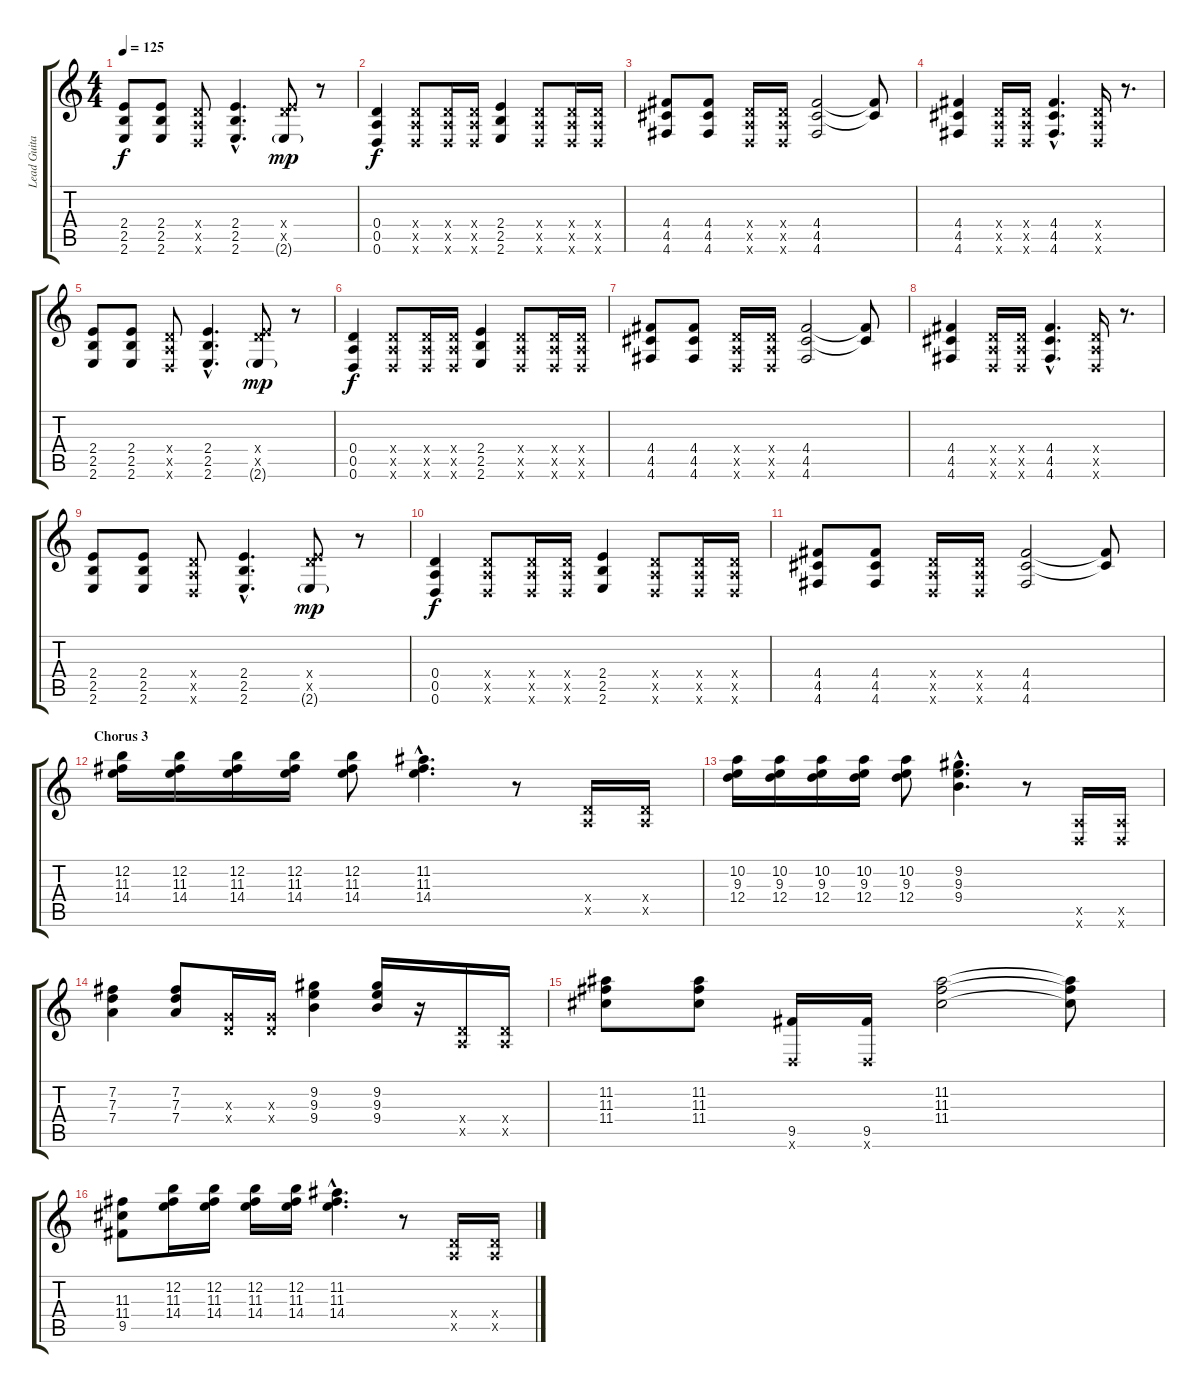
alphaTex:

\track ("Lead Guitar" "Lead Guita") {instrument distortionguitar}
\staff {score tabs}
\tuning (E4 B3 G3 D3 A2 D2) {hide}
\ts (4 4)
\tempo 125
\clef g2
\ks c
(2.4 2.5 2.6).8{dy f} (2.4 2.5 2.6).8 (0.4{x} 0.5{x} 0.6{x}).8 (2.4{hac} 2.5{hac} 2.6{hac}).4{d} (0.4{x} 7.5{x} 2.6{g}).8{dy mp} r.8 |
(0.4 0.5 0.6).4{dy f} (0.4{x} 0.5{x} 0.6{x}).8 (0.4{x} 0.5{x} 0.6{x}).16 (0.4{x} 0.5{x} 0.6{x}).16 (2.4 2.5 2.6).4 (0.4{x} 0.5{x} 0.6{x}).8 (0.4{x} 0.5{x} 0.6{x}).16 (0.4{x} 0.5{x} 0.6{x}).16 |
(4.4 4.5 4.6).8 (4.4 4.5 4.6).8 (0.4{x} 0.5{x} 0.6{x}).16 (0.4{x} 0.5{x} 0.6{x}).16 (4.4 4.5 4.6).2 (4.4{t} 4.5{t}).8 |
(4.4 4.5 4.6).4 (0.4{x} 0.5{x} 0.6{x}).16 (0.4{x} 0.5{x} 0.6{x}).16 (4.4{hac} 4.5{hac} 4.6{hac}).4{d} (0.4{x} 0.5{x} 0.6{x}).16 r.8{d} |
(2.4 2.5 2.6).8 (2.4 2.5 2.6).8 (0.4{x} 0.5{x} 0.6{x}).8 (2.4{hac} 2.5{hac} 2.6{hac}).4{d} (0.4{x} 7.5{x} 2.6{g}).8{dy mp} r.8 |
(0.4 0.5 0.6).4{dy f} (0.4{x} 0.5{x} 0.6{x}).8 (0.4{x} 0.5{x} 0.6{x}).16 (0.4{x} 0.5{x} 0.6{x}).16 (2.4 2.5 2.6).4 (0.4{x} 0.5{x} 0.6{x}).8 (0.4{x} 0.5{x} 0.6{x}).16 (0.4{x} 0.5{x} 0.6{x}).16 |
(4.4 4.5 4.6).8 (4.4 4.5 4.6).8 (0.4{x} 0.5{x} 0.6{x}).16 (0.4{x} 0.5{x} 0.6{x}).16 (4.4 4.5 4.6).2 (4.4{t} 4.5{t}).8 |
(4.4 4.5 4.6).4 (0.4{x} 0.5{x} 0.6{x}).16 (0.4{x} 0.5{x} 0.6{x}).16 (4.4{hac} 4.5{hac} 4.6{hac}).4{d} (0.4{x} 0.5{x} 0.6{x}).16 r.8{d} |
(2.4 2.5 2.6).8 (2.4 2.5 2.6).8 (0.4{x} 0.5{x} 0.6{x}).8 (2.4{hac} 2.5{hac} 2.6{hac}).4{d} (0.4{x} 7.5{x} 2.6{g}).8{dy mp} r.8 |
(0.4 0.5 0.6).4{dy f} (0.4{x} 0.5{x} 0.6{x}).8 (0.4{x} 0.5{x} 0.6{x}).16 (0.4{x} 0.5{x} 0.6{x}).16 (2.4 2.5 2.6).4 (0.4{x} 0.5{x} 0.6{x}).8 (0.4{x} 0.5{x} 0.6{x}).16 (0.4{x} 0.5{x} 0.6{x}).16 |
(4.4 4.5 4.6).8 (4.4 4.5 4.6).8 (0.4{x} 0.5{x} 0.6{x}).16 (0.4{x} 0.5{x} 0.6{x}).16 (4.4 4.5 4.6).2 (4.4{t} 4.5{t}).8 |
\section ("" "Chorus 3")
(12.2 11.3 14.4).16 (12.2 11.3 14.4).16 (12.2 11.3 14.4).16 (12.2 11.3 14.4).16 (12.2 11.3 14.4).8 (11.2{hac} 11.3{hac} 14.4{hac}).4{d} r.8 (0.4{x} 0.5{x}).16 (0.4{x} 0.5{x}).16 |
(10.2 9.3 12.4).16 (10.2 9.3 12.4).16 (10.2 9.3 12.4).16 (10.2 9.3 12.4).16 (10.2 9.3 12.4).8 (9.2{hac} 9.3{hac} 9.4{hac}).4{d} r.8 (0.5{x} 0.6{x}).16 (0.5{x} 0.6{x}).16 |
(7.2 7.3 7.4).4 (7.2 7.3 7.4).8 (0.3{x} 0.4{x}).16 (0.3{x} 0.4{x}).16 (9.2 9.3 9.4).4 (9.2 9.3 9.4).16 r.16 (0.4{x} 0.5{x}).16 (0.4{x} 0.5{x}).16 |
(11.2 11.3 11.4).8 (11.2 11.3 11.4).8 (9.5 0.6{x}).16 (9.5 0.6{x}).16 (11.2 11.3 11.4).2 (11.2{t} 11.3{t} 11.4{t}).8 |
(11.3 11.4 9.5).8 (12.2 11.3 14.4).16 (12.2 11.3 14.4).16 (12.2 11.3 14.4).16 (12.2 11.3 14.4).16 (11.2{hac} 11.3{hac} 14.4{hac}).4{d} r.8 (0.4{x} 0.5{x}).16 (0.4{x} 0.5{x}).16
